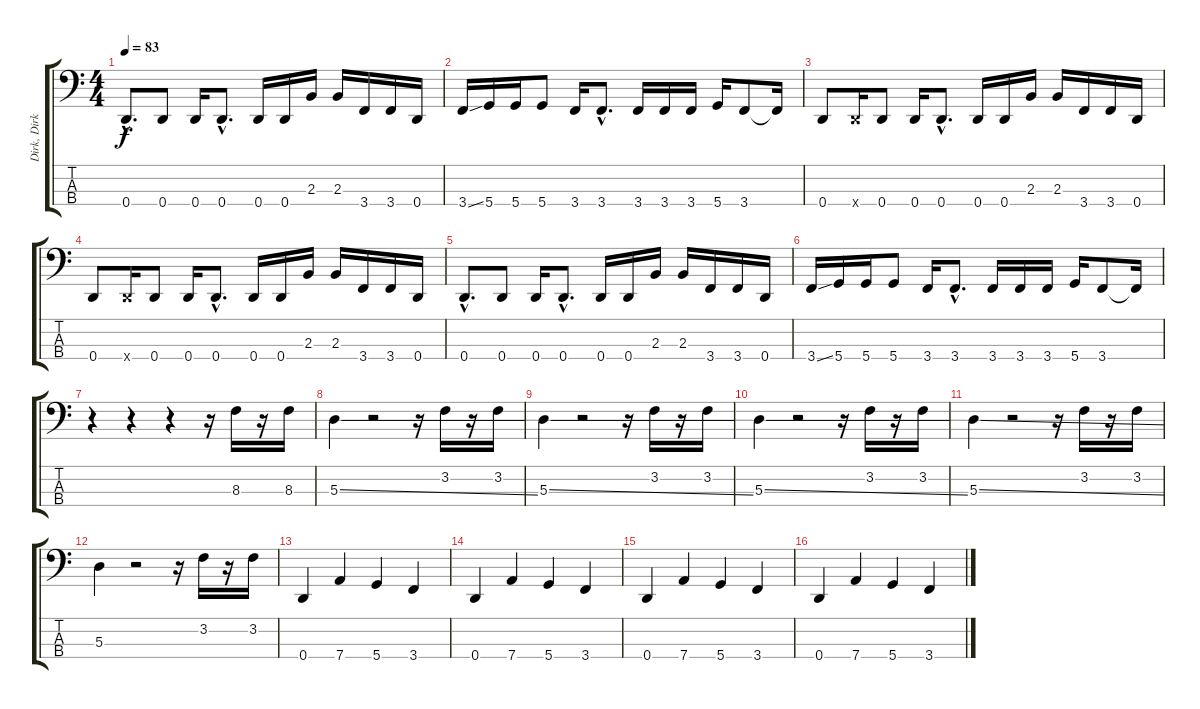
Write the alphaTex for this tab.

\track ("Dirk, Dirk, Diiirrrrk!!!" "Dirk, Dirk") {instrument electricbassfinger}
\staff {score tabs}
\tuning (G2 D2 A1 D1) {hide}
\ts (4 4)
\tempo 83
\clef f4
\ks c
0.4{hac}.8{d dy f} 0.4.8 0.4.16 0.4{hac}.8{d} 0.4.16 0.4.16 2.3.16 2.3.16 3.4.16 3.4.16 0.4.16 |
3.4{ss}.16 5.4.16 5.4.16 5.4.8 3.4.16 3.4{hac}.8{d} 3.4.16 3.4.16 3.4.16 5.4.16 3.4.8 3.4{t}.16 |
0.4.8 0.4{x}.16 0.4.8 0.4.16 0.4{hac}.8{d} 0.4.16 0.4.16 2.3.16 2.3.16 3.4.16 3.4.16 0.4.16 |
0.4.8 0.4{x}.16 0.4.8 0.4.16 0.4{hac}.8{d} 0.4.16 0.4.16 2.3.16 2.3.16 3.4.16 3.4.16 0.4.16 |
0.4{hac}.8{d} 0.4.8 0.4.16 0.4{hac}.8{d} 0.4.16 0.4.16 2.3.16 2.3.16 3.4.16 3.4.16 0.4.16 |
3.4{ss}.16 5.4.16 5.4.16 5.4.8 3.4.16 3.4{hac}.8{d} 3.4.16 3.4.16 3.4.16 5.4.16 3.4.8 3.4{t}.16 |
r.4 r.4 r.4 r.16 8.3.16 r.16 8.3.16 |
5.3{ss}.4 r.2 r.16 3.2.16 r.16 3.2.16 |
5.3{ss}.4 r.2 r.16 3.2.16 r.16 3.2.16 |
5.3{ss}.4 r.2 r.16 3.2.16 r.16 3.2.16 |
5.3{ss}.4 r.2 r.16 3.2.16 r.16 3.2.16 |
5.3.4 r.2 r.16 3.2.16 r.16 3.2.16 |
0.4.4 7.4.4 5.4.4 3.4.4 |
0.4.4 7.4.4 5.4.4 3.4.4 |
0.4.4 7.4.4 5.4.4 3.4.4 |
0.4.4 7.4.4 5.4.4 3.4.4
